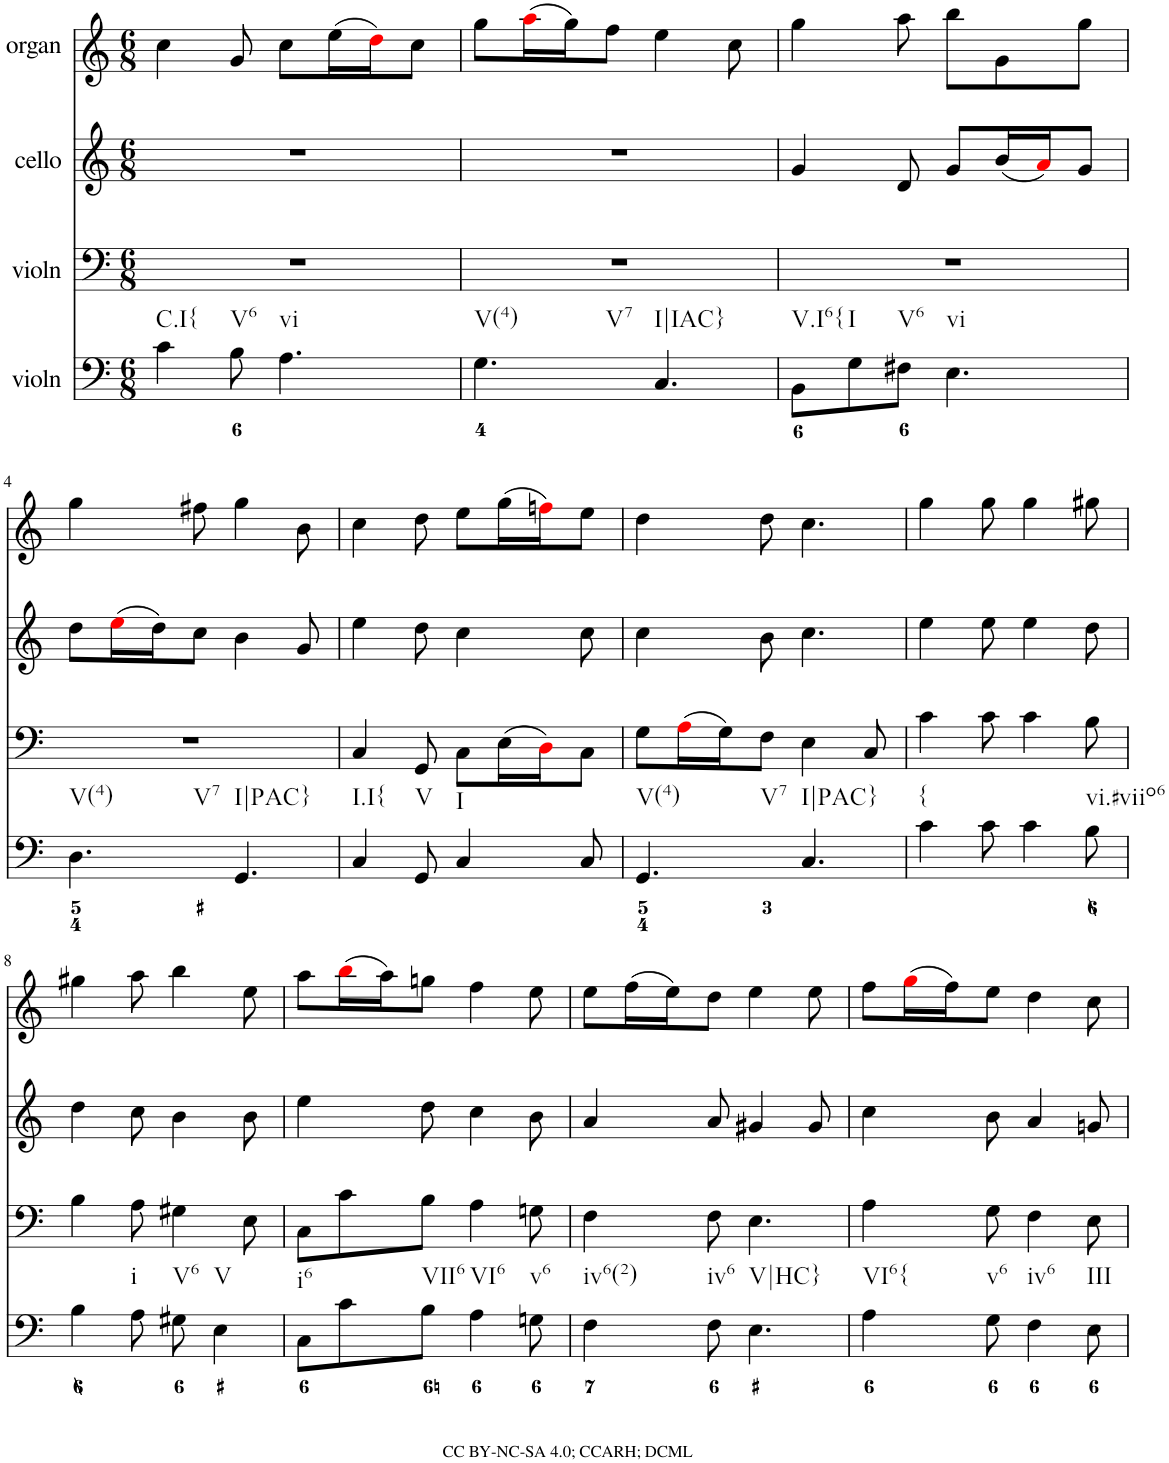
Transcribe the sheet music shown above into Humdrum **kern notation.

**kern	**kern	**kern	**kern
*part4	*part3	*part2	*part1
*staff4	*staff3	*staff2	*staff1
*I"violn	*I"violn	*I"cello	*I"organ
*clefF4	*clefF4	*clefG2	*clefG2
*k[]	*k[]	*k[]	*k[]
*M6/8	*M6/8	*M6/8	*M6/8
=1	=1	=1	=1
!	!LO:TX:b:t=C.I{	!	!
!	!LO:TX:b:t=V6	!	!
!	!LO:TX:b:t=vi	!	!
4c\	2.r	2.r	4cc\
8B\	.	.	8g/
4.A\	.	.	8cc\L
.	.	.	(16ee\L
.	.	.	16ddi\J)
.	.	.	8cc\J
=2	=2	=2	=2
!	!LO:TX:b:t=V(4)	!	!
!	!LO:TX:b:t=V7	!	!
!	!LO:TX:b:t=I|IAC}	!	!
4.G\	2.r	2.r	8gg\L
.	.	.	(16aai\L
.	.	.	16gg\J)
.	.	.	8ff\J
4.C/	.	.	4ee\
.	.	.	8cc\
=3	=3	=3	=3
!	!LO:TX:b:t=V.I6{	!	!
!	!LO:TX:b:t=I	!	!
!	!LO:TX:b:t=V6	!	!
!	!LO:TX:b:t=vi	!	!
8BB\L	2.r	4g/	4gg\
8G\	.	.	.
8F#X\J	.	8d/	8aa\
4.E\	.	8g/L	8bb\L
.	.	(16b/L	8g\
.	.	16ai/J)	.
.	.	8g/J	8gg\J
!!LO:LB:g=z
=4	=4	=4	=4
!	!LO:TX:b:t=V(4)	!	!
!	!LO:TX:b:t=V7	!	!
!	!LO:TX:b:t=I|PAC}	!	!
4.D\	2.r	8dd\L	4gg\
.	.	(16eei\L	.
.	.	16dd\J)	.
.	.	8cc\J	8ff#X\
4.GG/	.	4b\	4gg\
.	.	8g/	8b\
=5	=5	=5	=5
!	!LO:TX:b:t=I.I{	!	!
4C/	4C/	4ee\	4cc\
!	!LO:TX:b:t=V	!	!
8GG/	8GG/	8dd\	8dd\
!	!LO:TX:b:t=I	!	!
4C/	8C\L	4cc\	8ee\L
.	(16E\L	.	(16gg\L
.	16Di\J)	.	16ffni\J)
8C/	8C\J	8cc\	8ee\J
=6	=6	=6	=6
!	!LO:TX:b:t=V(4)	!	!
4.GG/	8G\L	4cc\	4dd\
.	(16Ai\L	.	.
.	16G\J)	.	.
!	!LO:TX:b:t=V7	!	!
.	8F\J	8b\	8dd\
!	!LO:TX:b:t=I|PAC}	!	!
4.C/	4E\	4.cc\	4.cc\
.	8C/	.	.
=7	=7	=7	=7
!	!LO:TX:b:t={	!	!
4c\	4c\	4ee\	4gg\
8c\	8c\	8ee\	8gg\
4c\	4c\	4ee\	4gg\
!	!LO:TX:b:t=vi.#viio6	!	!
8B\	8B\	8dd\	8gg#X\
!!LO:LB:g=z
=8	=8	=8	=8
4B\	4B\	4dd\	4gg#X\
!	!LO:TX:b:t=i	!	!
8A\	8A\	8cc\	8aa\
!	!LO:TX:b:t=V6	!	!
!	!LO:TX:b:t=V	!	!
8G#X\	4G#X\	4b\	4bb\
4E\	.	.	.
.	8E\	8b\	8ee\
=9	=9	=9	=9
!	!LO:TX:b:t=i6	!	!
8C\L	8C\L	4ee\	8aa\L
8c\	8c\	.	(16bbi\L
.	.	.	16aa\J)
!	!LO:TX:b:t=VII6	!	!
8B\J	8B\J	8dd\	8ggn\J
!	!LO:TX:b:t=VI6	!	!
4A\	4A\	4cc\	4ff\
!	!LO:TX:b:t=v6	!	!
8Gn\	8Gn\	8b\	8ee\
=10	=10	=10	=10
!	!LO:TX:b:t=iv6(2)	!	!
4F\	4F\	4a/	8ee\L
.	.	.	(16ff\L
.	.	.	16ee\J)
!	!LO:TX:b:t=iv6	!	!
8F\	8F\	8a/	8dd\J
!	!LO:TX:b:t=V|HC}	!	!
4.E\	4.E\	4g#X/	4ee\
.	.	8g#/	8ee\
=11	=11	=11	=11
!	!LO:TX:b:t=VI6{	!	!
4A\	4A\	4cc\	8ff\L
.	.	.	(16ggi\L
.	.	.	16ff\J)
!	!LO:TX:b:t=v6	!	!
8G\	8G\	8b\	8ee\J
!	!LO:TX:b:t=iv6	!	!
4F\	4F\	4a/	4dd\
!	!LO:TX:b:t=III	!	!
8E\	8E\	8gn/	8cc\
=	=	=	=
*-	*-	*-	*-
